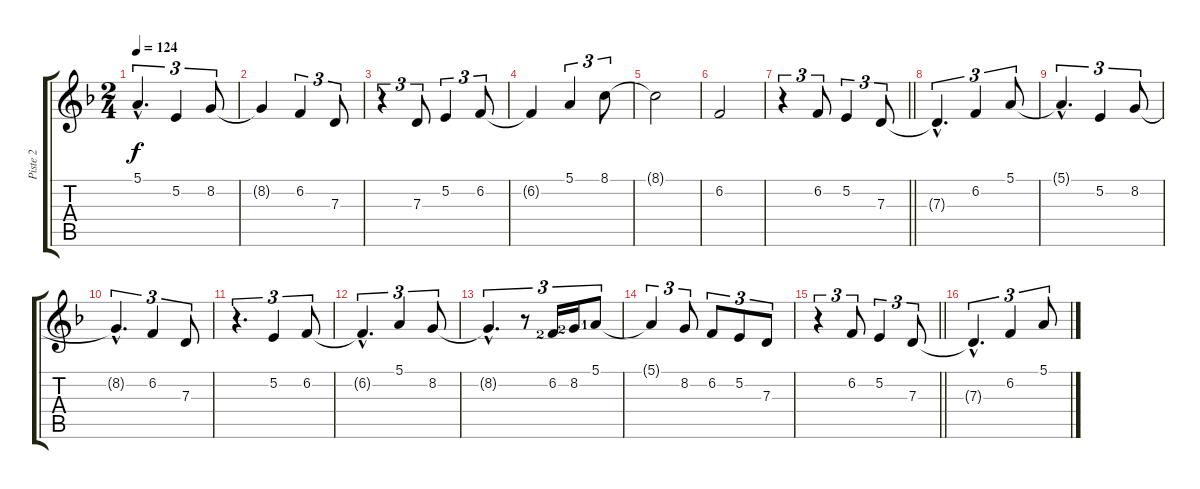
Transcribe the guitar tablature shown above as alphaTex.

\track ("Piste 2" "Piste 2") {instrument flute}
\staff {score tabs}
\tuning (E4 B3 G3 D3 A2 E2) {hide}
\ts (2 4)
\tempo 124
\clef g2
\ks dminor
5.1{hac t}.4{d tu (3 2) dy f} 5.2.4{tu (3 2)} 8.2.8{tu (3 2)} |
8.2{t}.4 6.2.4{tu (3 2)} 7.3.8{tu (3 2)} |
r.4{tu (3 2)} 7.3.8{tu (3 2)} 5.2.4{tu (3 2)} 6.2.8{tu (3 2)} |
6.2{t}.4 5.1.4{tu (3 2)} 8.1.8{tu (3 2)} |
8.1{t}.2 |
6.2.2 |
\barLineRight lightlight
r.4{tu (3 2) volume 11 instrument flute} 6.2.8{tu (3 2)} 5.2.4{tu (3 2)} 7.3.8{tu (3 2)} |
7.3{hac t}.4{d tu (3 2)} 6.2.4{tu (3 2)} 5.1.8{tu (3 2)} |
5.1{hac t}.4{d tu (3 2)} 5.2.4{tu (3 2)} 8.2.8{tu (3 2)} |
8.2{hac t}.4{d tu (3 2)} 6.2.4{tu (3 2)} 7.3.8{tu (3 2)} |
r.4{d tu (3 2)} 5.2.4{tu (3 2)} 6.2.8{tu (3 2)} |
6.2{hac t}.4{d tu (3 2)} 5.1.4{tu (3 2)} 8.2.8{tu (3 2)} |
8.2{hac t}.4{d tu (3 2)} r.8{tu (3 2)} 6.2{lf 3}.16{tu (3 2)} 8.2{lf 3}.16{tu (3 2)} 5.1{lf 2}.8{tu (3 2)} |
5.1{t}.4{tu (3 2)} 8.2.8{tu (3 2)} 6.2.8{tu (3 2)} 5.2.8{tu (3 2)} 7.3.8{tu (3 2)} |
\barLineRight lightlight
r.4{tu (3 2)} 6.2.8{tu (3 2)} 5.2.4{tu (3 2)} 7.3.8{tu (3 2)} |
7.3{hac t}.4{d tu (3 2)} 6.2.4{tu (3 2)} 5.1.8{tu (3 2)}
